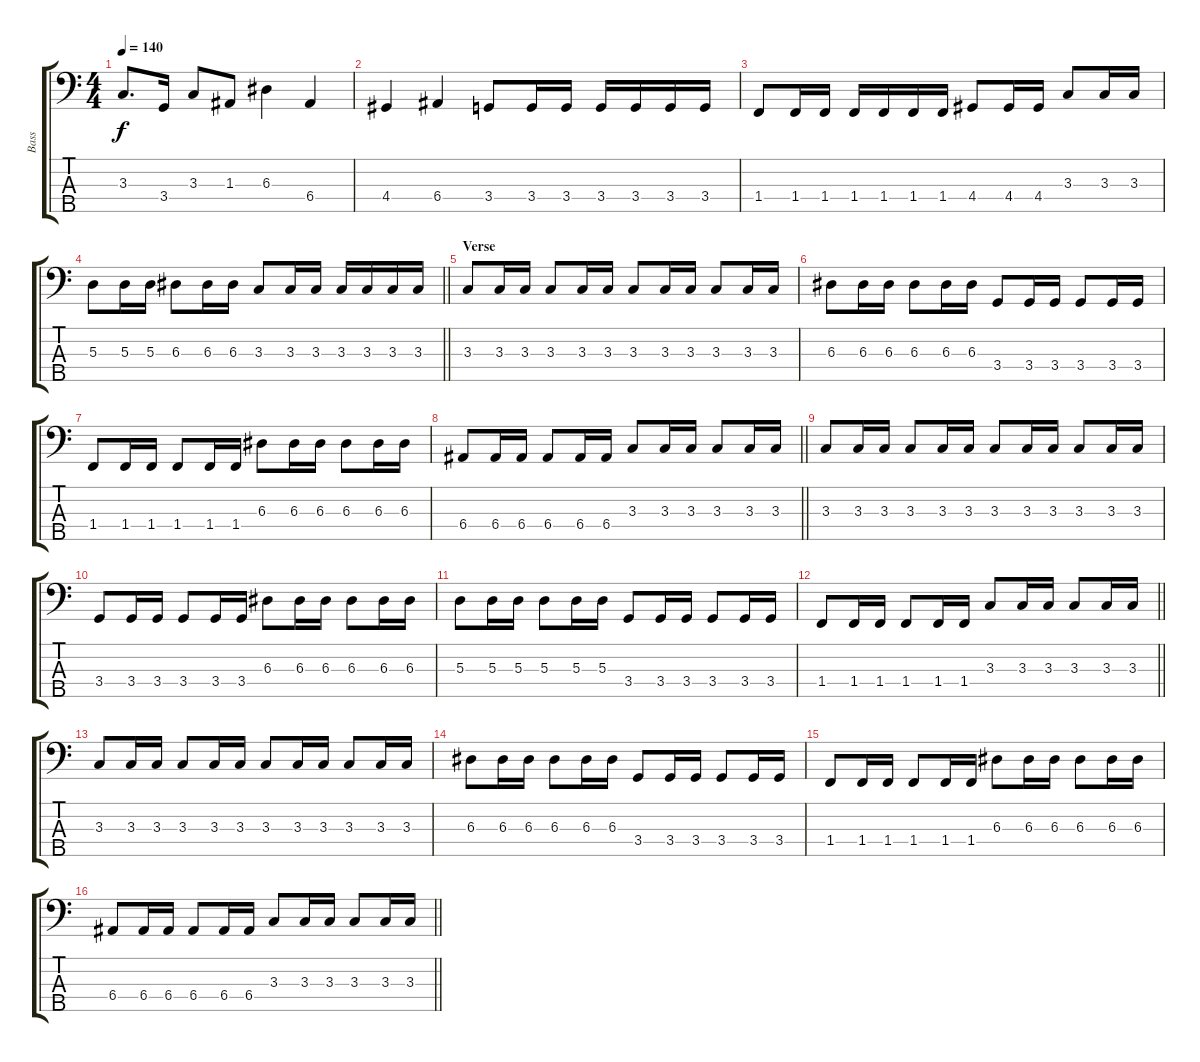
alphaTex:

\track ("Bass" "Bass") {instrument electricbassfinger}
\staff {score tabs}
\tuning (G2 D2 A1 E1 B0) {hide}
\ts (4 4)
\section ("" "")
\tempo 140
\clef f4
\ks c
3.3.8{d dy f} 3.4.16 3.3.8 1.3.8 6.3.4 6.4.4 |
4.4.4 6.4.4 3.4.8 3.4.16 3.4.16 3.4.16 3.4.16 3.4.16 3.4.16 |
1.4.8 1.4.16 1.4.16 1.4.16 1.4.16 1.4.16 1.4.16 4.4.8 4.4.16 4.4.16 3.3.8 3.3.16 3.3.16 |
\barLineRight lightlight
5.3.8 5.3.16 5.3.16 6.3.8 6.3.16 6.3.16 3.3.8 3.3.16 3.3.16 3.3.16 3.3.16 3.3.16 3.3.16 |
\section ("" "Verse")
3.3.8 3.3.16 3.3.16 3.3.8 3.3.16 3.3.16 3.3.8 3.3.16 3.3.16 3.3.8 3.3.16 3.3.16 |
6.3.8 6.3.16 6.3.16 6.3.8 6.3.16 6.3.16 3.4.8 3.4.16 3.4.16 3.4.8 3.4.16 3.4.16 |
1.4.8 1.4.16 1.4.16 1.4.8 1.4.16 1.4.16 6.3.8 6.3.16 6.3.16 6.3.8 6.3.16 6.3.16 |
\barLineRight lightlight
6.4.8 6.4.16 6.4.16 6.4.8 6.4.16 6.4.16 3.3.8 3.3.16 3.3.16 3.3.8 3.3.16 3.3.16 |
\section ("" "")
3.3.8 3.3.16 3.3.16 3.3.8 3.3.16 3.3.16 3.3.8 3.3.16 3.3.16 3.3.8 3.3.16 3.3.16 |
3.4.8 3.4.16 3.4.16 3.4.8 3.4.16 3.4.16 6.3.8 6.3.16 6.3.16 6.3.8 6.3.16 6.3.16 |
5.3.8 5.3.16 5.3.16 5.3.8 5.3.16 5.3.16 3.4.8 3.4.16 3.4.16 3.4.8 3.4.16 3.4.16 |
\barLineRight lightlight
1.4.8 1.4.16 1.4.16 1.4.8 1.4.16 1.4.16 3.3.8 3.3.16 3.3.16 3.3.8 3.3.16 3.3.16 |
\section ("" "")
3.3.8 3.3.16 3.3.16 3.3.8 3.3.16 3.3.16 3.3.8 3.3.16 3.3.16 3.3.8 3.3.16 3.3.16 |
6.3.8 6.3.16 6.3.16 6.3.8 6.3.16 6.3.16 3.4.8 3.4.16 3.4.16 3.4.8 3.4.16 3.4.16 |
1.4.8 1.4.16 1.4.16 1.4.8 1.4.16 1.4.16 6.3.8 6.3.16 6.3.16 6.3.8 6.3.16 6.3.16 |
\barLineRight lightlight
6.4.8 6.4.16 6.4.16 6.4.8 6.4.16 6.4.16 3.3.8 3.3.16 3.3.16 3.3.8 3.3.16 3.3.16
